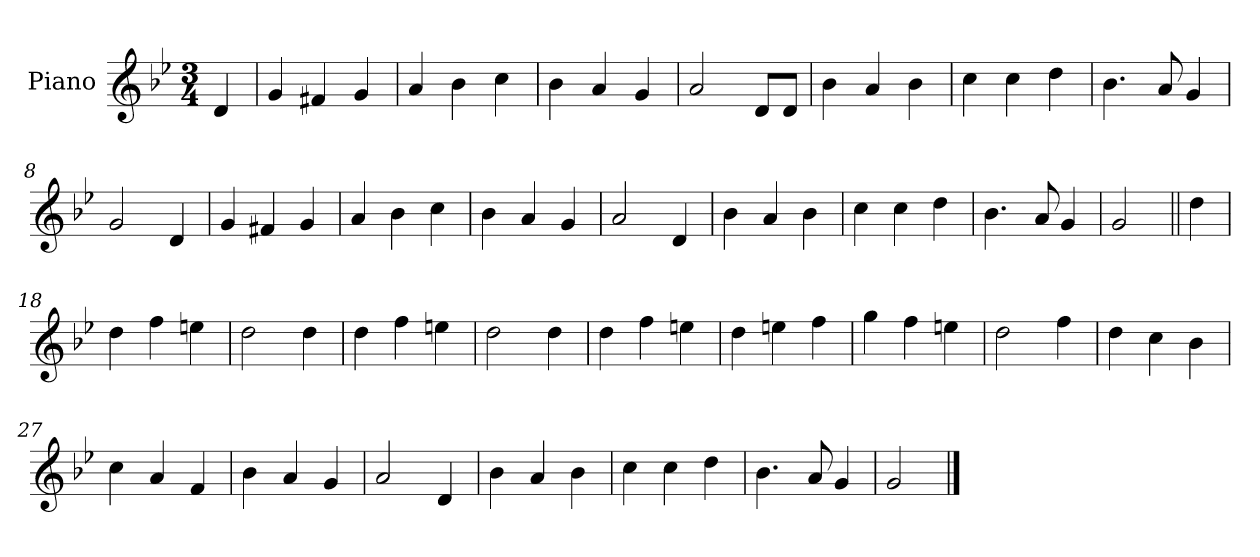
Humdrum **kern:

**kern
*part1
*staff1
*I"Piano
*I'Pno.
*clefG2
*k[b-e-]
*M3/4
=
4d/
=1
4g/
4f#X/
4g/
=2
4a/
4b-\
4cc\
=3
4b-\
4a/
4g/
=4
2a/
8d/L
8d/J
=5
4b-\
4a/
4b-\
=6
4cc\
4cc\
4dd\
=7
4.b-\
8a/
4g/
=8
2g/
4d/
=9
4g/
4f#X/
4g/
!!LO:LB:g=z
=10
4a/
4b-\
4cc\
=11
4b-\
4a/
4g/
=12
2a/
4d/
=13
4b-\
4a/
4b-\
=14
4cc\
4cc\
4dd\
=15
4.b-\
8a/
4g/
=16
2g/
=17||
4dd\
=18
4dd\
4ff\
4een\
=19
2dd\
4dd\
=20
4dd\
4ff\
4een\
!!LO:LB:g=z
=21
2dd\
4dd\
=22
4dd\
4ff\
4een\
=23
4dd\
4een\
4ff\
=24
4gg\
4ff\
4een\
=25
2dd\
4ff\
=26
4dd\
4cc\
4b-\
=27
4cc\
4a/
4f/
=28
4b-\
4a/
4g/
=29
2a/
4d/
=30
4b-\
4a/
4b-\
=31
4cc\
4cc\
4dd\
!!LO:LB:g=z
=32
4.b-\
8a/
4g/
=33
2g/
==
*-
